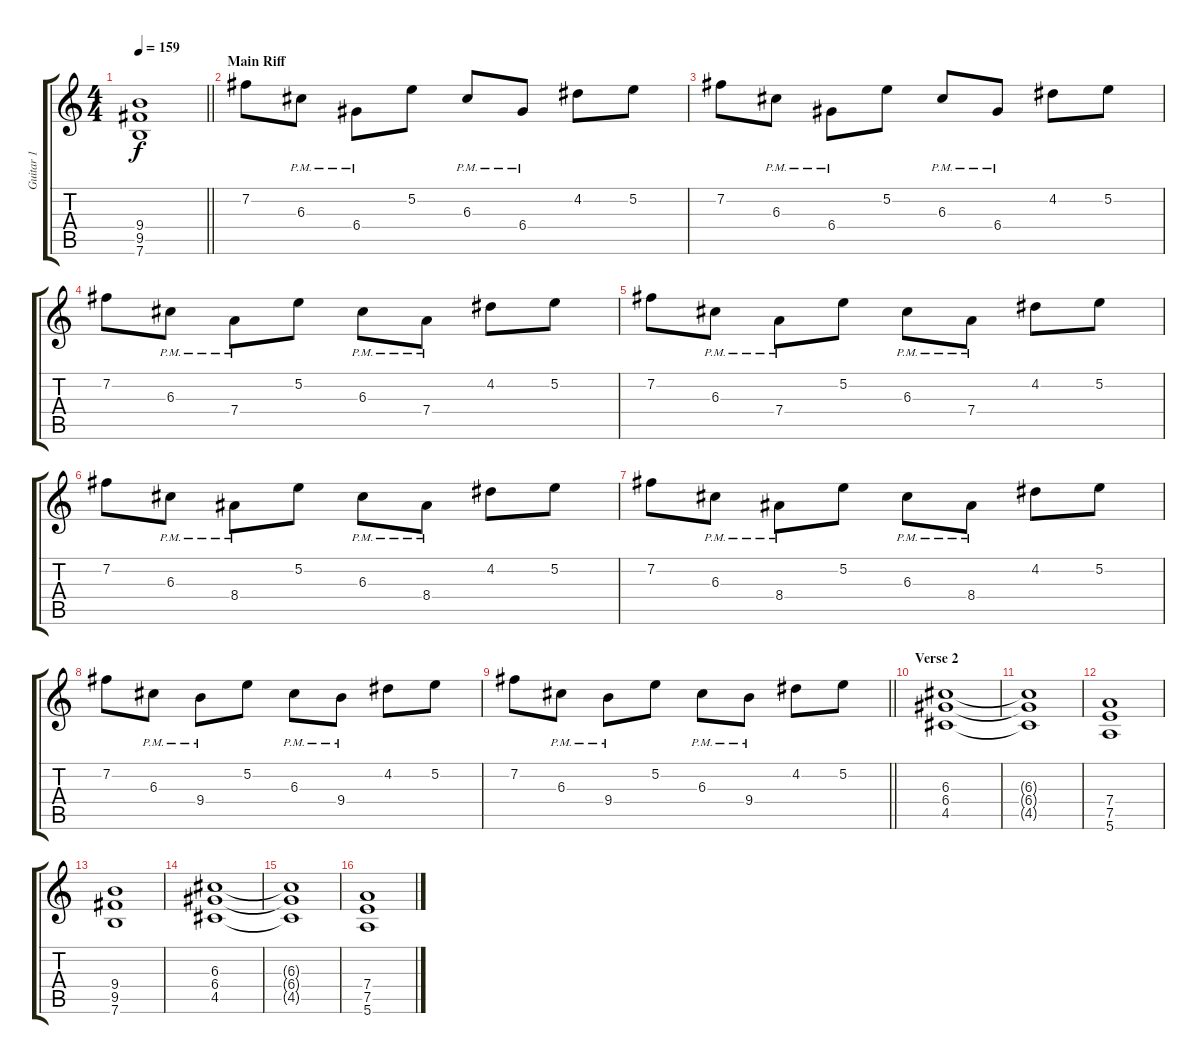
\track ("Guitar 1" "Guitar 1") {instrument distortionguitar}
\staff {score tabs}
\tuning (E4 B3 G3 D3 A2 E2) {hide}
\ts (4 4)
\tempo 159
\clef g2
\barLineRight lightlight
\ks c
(9.4 9.5 7.6).1{dy f} |
\section ("" "Main Riff")
7.2.8 6.3{pm}.8 6.4{pm}.8 5.2.8 6.3{pm}.8 6.4{pm}.8 4.2.8 5.2.8 |
7.2.8 6.3{pm}.8 6.4{pm}.8 5.2.8 6.3{pm}.8 6.4{pm}.8 4.2.8 5.2.8 |
7.2.8 6.3{pm}.8 7.4{pm}.8 5.2.8 6.3{pm}.8 7.4{pm}.8 4.2.8 5.2.8 |
7.2.8 6.3{pm}.8 7.4{pm}.8 5.2.8 6.3{pm}.8 7.4{pm}.8 4.2.8 5.2.8 |
7.2.8 6.3{pm}.8 8.4{pm}.8 5.2.8 6.3{pm}.8 8.4{pm}.8 4.2.8 5.2.8 |
7.2.8 6.3{pm}.8 8.4{pm}.8 5.2.8 6.3{pm}.8 8.4{pm}.8 4.2.8 5.2.8 |
7.2.8 6.3{pm}.8 9.4{pm}.8 5.2.8 6.3{pm}.8 9.4{pm}.8 4.2.8 5.2.8 |
\barLineRight lightlight
7.2.8 6.3{pm}.8 9.4{pm}.8 5.2.8 6.3{pm}.8 9.4{pm}.8 4.2.8 5.2.8 |
\section ("" "Verse 2")
(6.3 6.4 4.5).1 |
(6.3{t} 6.4{t} 4.5{t}).1 |
(7.4 7.5 5.6).1 |
(9.4 9.5 7.6).1 |
(6.3 6.4 4.5).1 |
(6.3{t} 6.4{t} 4.5{t}).1 |
(7.4 7.5 5.6).1
